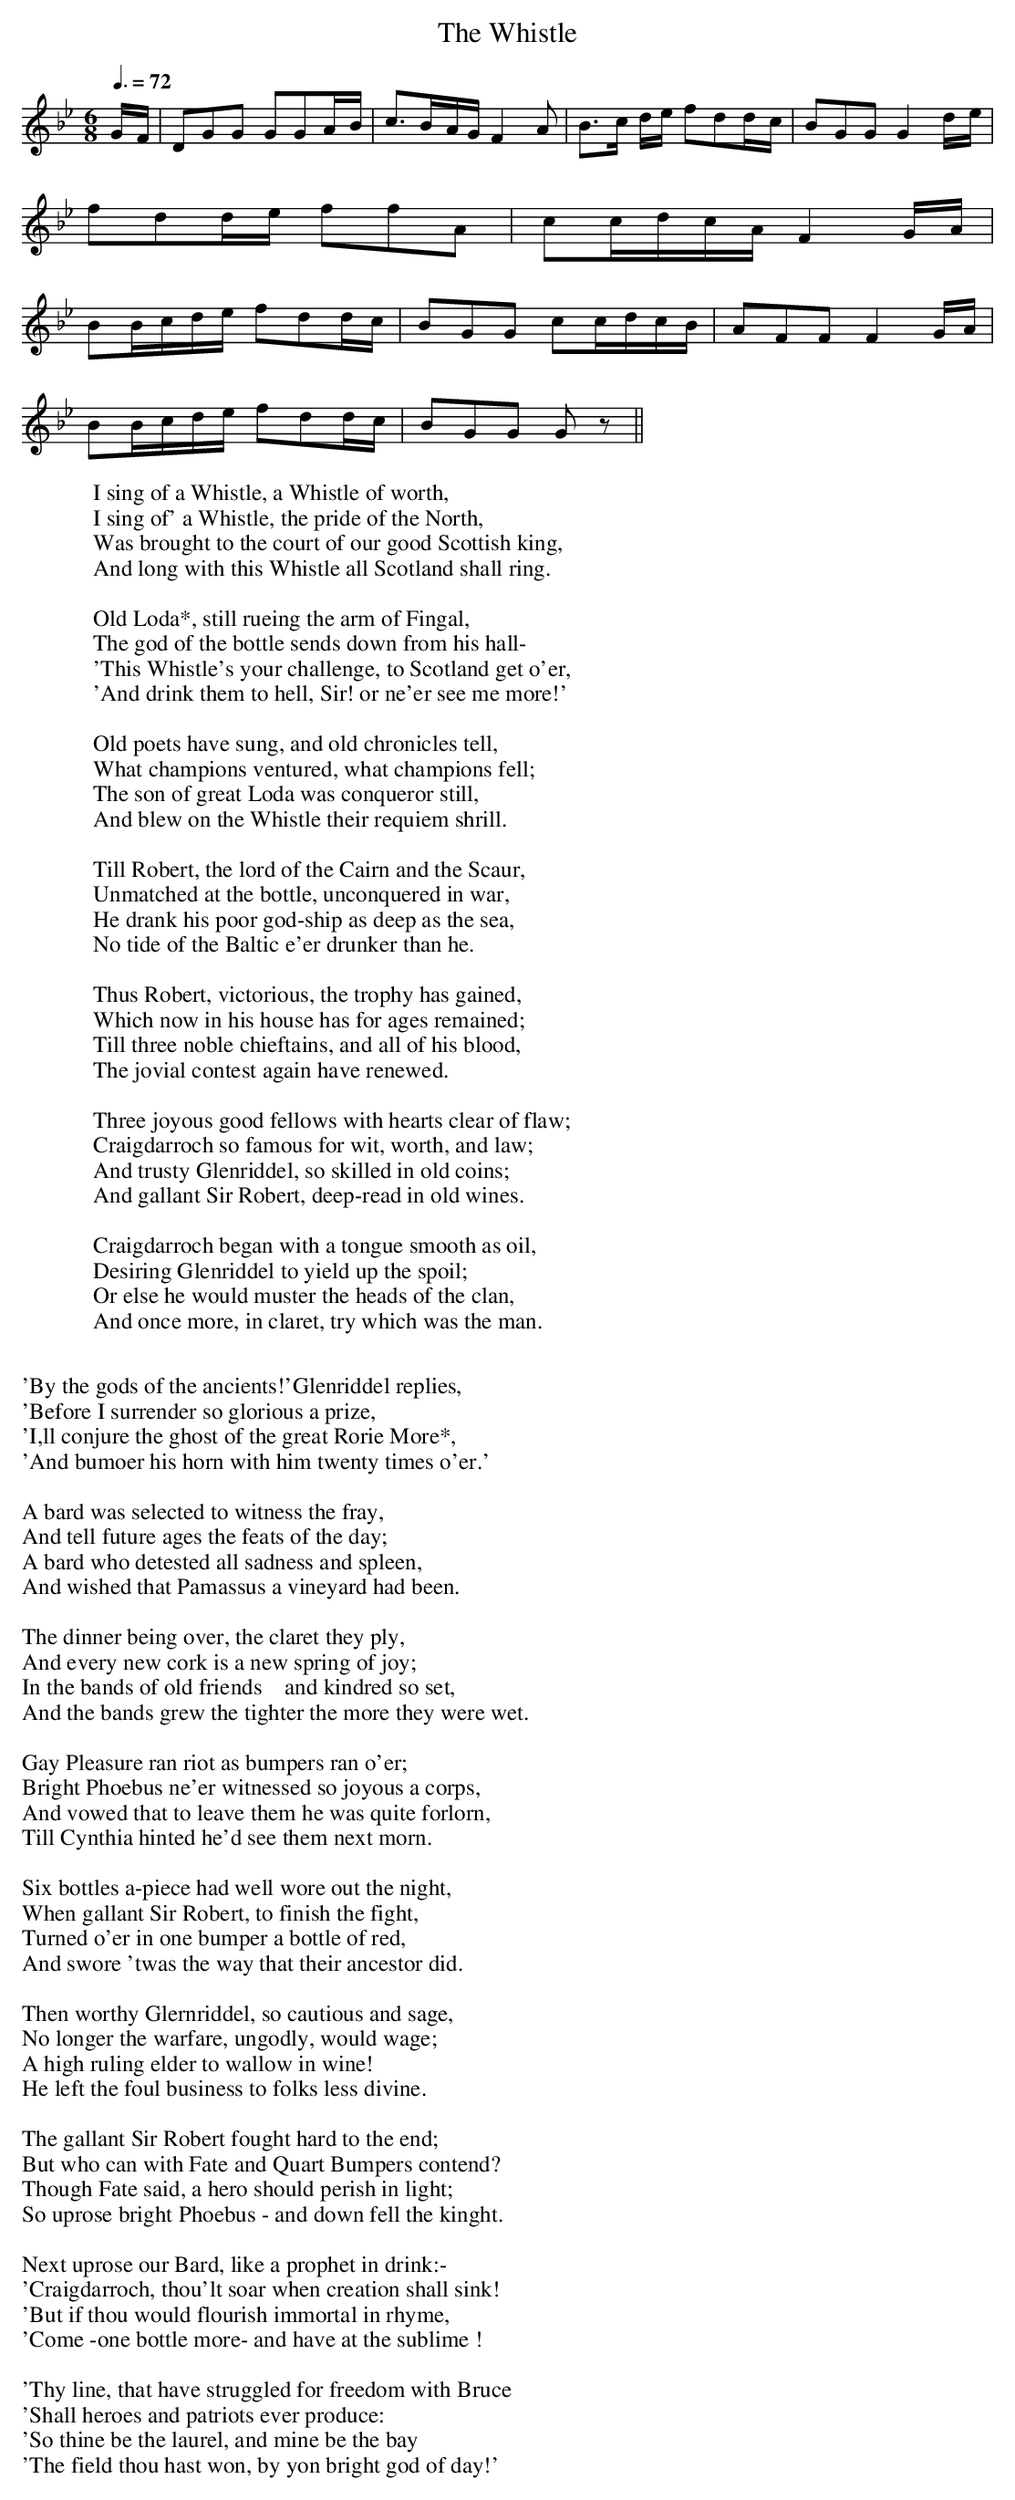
X:1
T:Whistle, The
M:6/8
L:1/8
Q:3/8=72
W:I sing of a Whistle, a Whistle of worth,
W:I sing of' a Whistle, the pride of the North,
W:Was brought to the court of our good Scottish king,
W:And long with this Whistle all Scotland shall ring.
W:
W:Old Loda*, still rueing the arm of Fingal,
W:The god of the bottle sends down from his hall-
W:'This Whistle's your challenge, to Scotland get o'er,
W:'And drink them to hell, Sir! or ne'er see me more!'
W:
W:Old poets have sung, and old chronicles tell,
W:What champions ventured, what champions fell;
W:The son of great Loda was conqueror still,
W:And blew on the Whistle their requiem shrill.
W:
W:Till Robert, the lord of the Cairn and the Scaur,
W:Unmatched at the bottle, unconquered in war,
W:He drank his poor god-ship as deep as the sea,
W:No tide of the Baltic e'er drunker than he.
W:
W:Thus Robert, victorious, the trophy has gained,
W:Which now in his house has for ages remained;
W:Till three noble chieftains, and all of his blood,
W:The jovial contest again have renewed.
W:
W:Three joyous good fellows with hearts clear of flaw;
W:Craigdarroch so famous for wit, worth, and law;
W:And trusty Glenriddel, so skilled in old coins;
W:And gallant Sir Robert, deep-read in old wines.
W:
W:Craigdarroch began with a tongue smooth as oil,
W:Desiring Glenriddel to yield up the spoil;
W:Or else he would muster the heads of the clan,
W:And once more, in claret, try which was the man.
W:
W:'By the gods of the ancients!'Glenriddel replies,
W:'Before I surrender so glorious a prize,
W:'I,ll conjure the ghost of the great Rorie More*,
W:'And bumoer his horn with him twenty times o'er.'
W:
W:A bard was selected to witness the fray,
W:And tell future ages the feats of the day;
W:A bard who detested all sadness and spleen,
W:And wished that Pamassus a vineyard had been.
W:
W:The dinner being over, the claret they ply,
W:And every new cork is a new spring of joy;
W:In the bands of old friends    and kindred so set,
W:And the bands grew the tighter the more they were wet.
W:
W:Gay Pleasure ran riot as bumpers ran o'er;
W:Bright Phoebus ne'er witnessed so joyous a corps,
W:And vowed that to leave them he was quite forlorn,
W:Till Cynthia hinted he'd see them next morn.
W:
W:Six bottles a-piece had well wore out the night,
W:When gallant Sir Robert, to finish the fight,
W:Turned o'er in one bumper a bottle of red,
W:And swore 'twas the way that their ancestor did.
W:
W:Then worthy Glernriddel, so cautious and sage,
W:No longer the warfare, ungodly, would wage;
W:A high ruling elder to wallow in wine!
W:He left the foul business to folks less divine.
W:
W:The gallant Sir Robert fought hard to the end;
W:But who can with Fate and Quart Bumpers contend?
W:Though Fate said, a hero should perish in light;
W:So uprose bright Phoebus - and down fell the kinght.
W:
W:Next uprose our Bard, like a prophet in drink:-
W:'Craigdarroch, thou'lt soar when creation shall sink!
W:'But if thou would flourish immortal in rhyme,
W:'Come -one bottle more- and have at the sublime !
W:
W:'Thy line, that have struggled for freedom with Bruce
W:'Shall heroes and patriots ever produce:
W:'So thine be the laurel, and mine be the bay
W:'The field thou hast won, by yon bright god of day!'
K:Bb
G/-F/|DGG GGA/-B/|c>B-A/G/ F2A|B>-c d/e/ fdd/-c/|BGG G2d/-e/|
fdd/-e/ ffA|cc/-d/c/-A/ F2G/-A/|
BB/-c/d/-e/ fdd/-c/|BGG cc/-d/c/-B/|AFF F2G/-A/|
BB/-c/d/-e/ fdd/-c/|BGG Gz||
